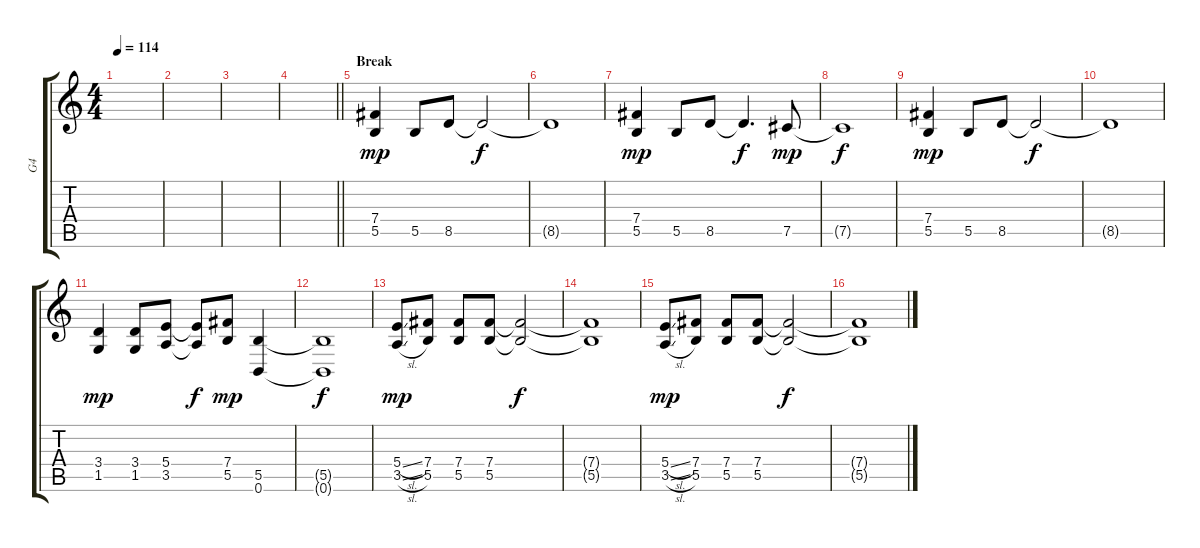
\track ("G4" "G4") {instrument overdrivenguitar}
\staff {score tabs}
\tuning (Db4 Ab3 E3 B2 Gb2 B1) {hide}
\ts (4 4)
\tempo 114
\clef g2
\ks c
|
|
|
\barLineRight lightlight
|
\section ("" "Break")
(7.4 5.5).4{dy mp} 5.5.8 8.5.8 8.5{t}.2{dy f} |
8.5{t}.1 |
(7.4 5.5).4{dy mp} 5.5.8 8.5.8 8.5{t}.4{d dy f} 7.5.8{dy mp} |
7.5{t}.1{dy f} |
(7.4 5.5).4{dy mp} 5.5.8 8.5.8 8.5{t}.2{dy f} |
8.5{t}.1 |
(3.4 1.5).4{dy mp} (3.4 1.5).8 (5.4 3.5).8 (5.4{t} 3.5{t}).8{dy f} (7.4 5.5).8{dy mp} (5.5 0.6).4 |
(5.5{t} 0.6{t}).1{dy f} |
(5.4{sl} 3.5{sl}).8{dy mp} (7.4 5.5).8 (7.4 5.5).8 (7.4 5.5).8 (7.4{t} 5.5{t}).2{dy f} |
(7.4{t} 5.5{t}).1 |
(5.4{sl} 3.5{sl}).8{dy mp} (7.4 5.5).8 (7.4 5.5).8 (7.4 5.5).8 (7.4{t} 5.5{t}).2{dy f} |
(7.4{t} 5.5{t}).1
